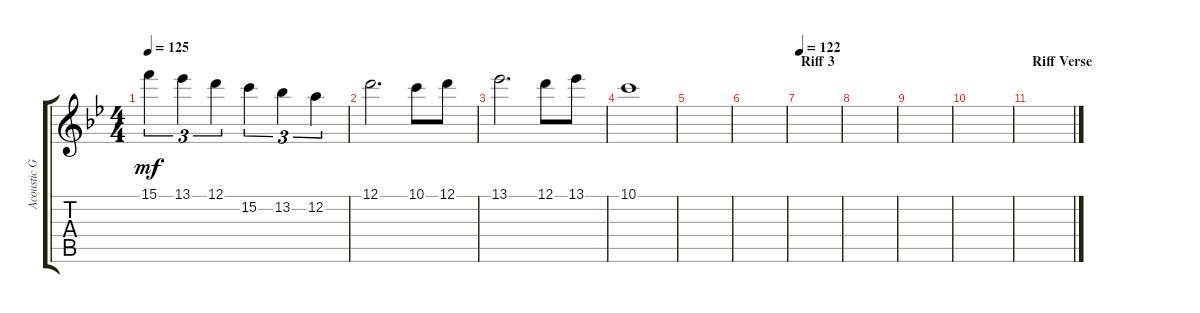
\track ("Acoustic Guitar" "Acoustic G") {instrument acousticguitarsteel}
\staff {score tabs}
\tuning (D4 A3 F3 C3 G2 C2) {hide}
\ts (4 4)
\tempo 125
\clef g2
\ks gminor
15.1.4{tu (3 2) dy mf} 13.1.4{tu (3 2)} 12.1.4{tu (3 2)} 15.2.4{tu (3 2)} 13.2.4{tu (3 2)} 12.2.4{tu (3 2)} |
12.1.2{d} 10.1.8 12.1.8 |
13.1.2{d} 12.1.8 13.1.8 |
10.1.1 |
|
|
\section ("" "Riff 3")
\tempo 122
|
|
|
|
\section ("" "Riff Verse")
